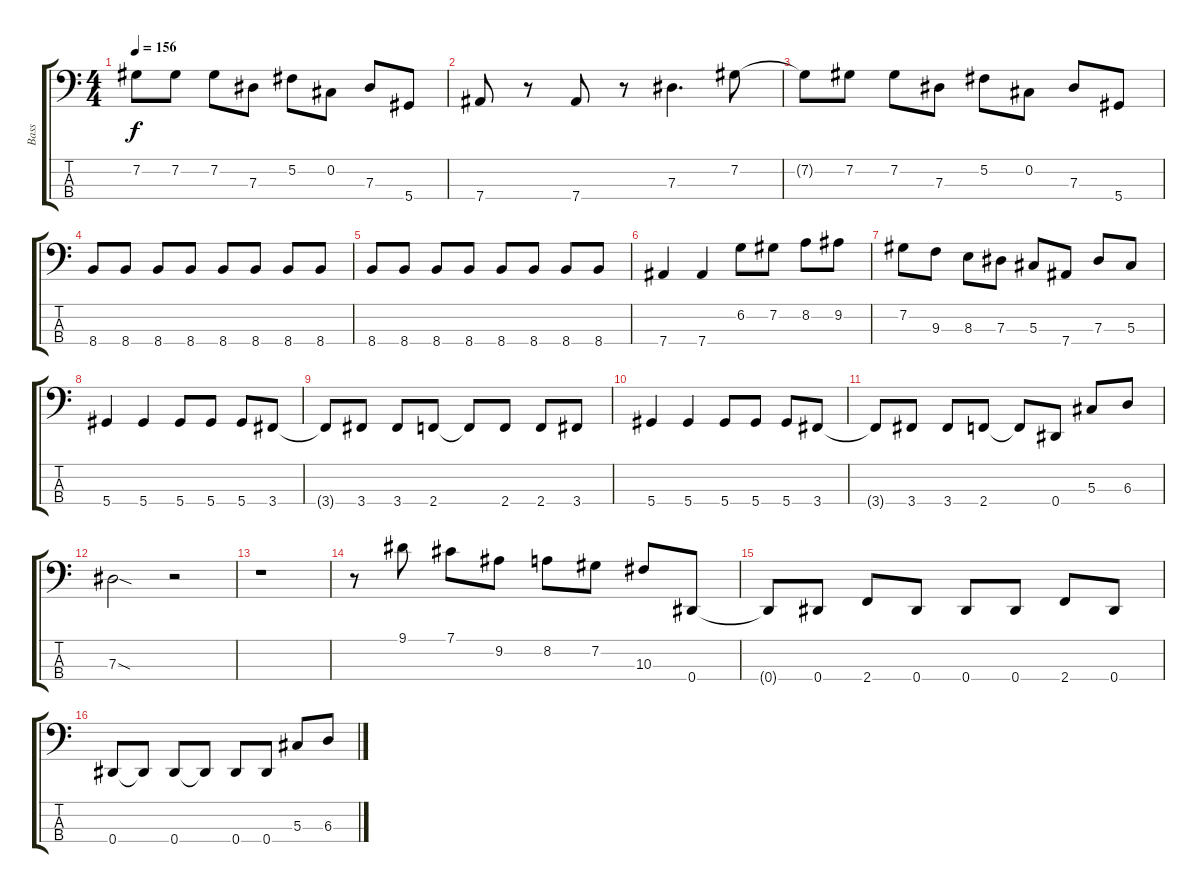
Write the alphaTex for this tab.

\track ("Bass" "Bass") {instrument electricbasspick}
\staff {score tabs}
\tuning (Gb2 Db2 Ab1 Eb1) {hide}
\ts (4 4)
\tempo 156
\clef f4
\ks c
7.2{t}.8{dy f} 7.2.8 7.2.8 7.3.8 5.2.8 0.2.8 7.3.8 5.4.8 |
7.4.8 r.8 7.4.8 r.8 7.3.4{d} 7.2.8 |
7.2{t}.8 7.2.8 7.2.8 7.3.8 5.2.8 0.2.8 7.3.8 5.4.8 |
8.4.8 8.4.8 8.4.8 8.4.8 8.4.8 8.4.8 8.4.8 8.4.8 |
8.4.8 8.4.8 8.4.8 8.4.8 8.4.8 8.4.8 8.4.8 8.4.8 |
7.4.4 7.4.4 6.2.8 7.2.8 8.2.8 9.2.8 |
7.2.8 9.3.8 8.3.8 7.3.8 5.3.8 7.4.8 7.3.8 5.3.8 |
5.4.4 5.4.4 5.4.8 5.4.8 5.4.8 3.4.8 |
3.4{t}.8 3.4.8 3.4.8 2.4.8 2.4{t}.8 2.4.8 2.4.8 3.4.8 |
5.4.4 5.4.4 5.4.8 5.4.8 5.4.8 3.4.8 |
3.4{t}.8 3.4.8 3.4.8 2.4.8 2.4{t}.8 0.4.8 5.3.8 6.3.8 |
7.3{sod}.2 r.2 |
r.1 |
r.8 9.1.8 7.1.8 9.2.8 8.2.8 7.2.8 10.3.8 0.4.8 |
0.4{t}.8 0.4.8 2.4.8 0.4.8 0.4.8 0.4.8 2.4.8 0.4.8 |
0.4.8 0.4{t}.8 0.4.8 0.4{t}.8 0.4.8 0.4.8 5.3.8 6.3.8
